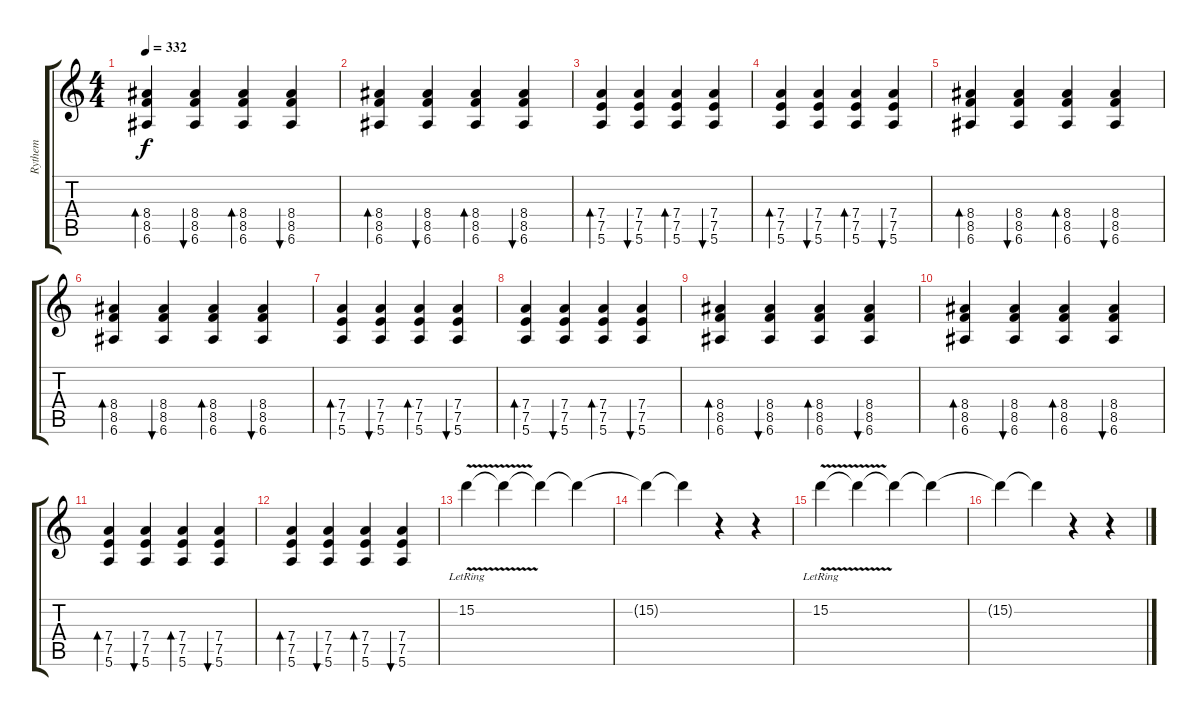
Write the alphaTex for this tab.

\track ("Rythem" "Rythem") {instrument overdrivenguitar}
\staff {score tabs}
\tuning (E4 B3 G3 D3 A2 E2) {hide}
\ts (4 4)
\tempo 332
\clef g2
\ks c
(8.4 8.5 6.6).4{bd 60 dy f} (8.4 8.5 6.6).4{bu 60} (8.4 8.5 6.6).4{bd 60} (8.4 8.5 6.6).4{bu 60} |
(8.4 8.5 6.6).4{bd 60} (8.4 8.5 6.6).4{bu 60} (8.4 8.5 6.6).4{bd 60} (8.4 8.5 6.6).4{bu 60} |
(7.4 7.5 5.6).4{bd 60} (7.4 7.5 5.6).4{bu 60} (7.4 7.5 5.6).4{bd 60} (7.4 7.5 5.6).4{bu 60} |
(7.4 7.5 5.6).4{bd 60} (7.4 7.5 5.6).4{bu 60} (7.4 7.5 5.6).4{bd 60} (7.4 7.5 5.6).4{bu 60} |
(8.4 8.5 6.6).4{bd 60} (8.4 8.5 6.6).4{bu 60} (8.4 8.5 6.6).4{bd 60} (8.4 8.5 6.6).4{bu 60} |
(8.4 8.5 6.6).4{bd 60} (8.4 8.5 6.6).4{bu 60} (8.4 8.5 6.6).4{bd 60} (8.4 8.5 6.6).4{bu 60} |
(7.4 7.5 5.6).4{bd 60} (7.4 7.5 5.6).4{bu 60} (7.4 7.5 5.6).4{bd 60} (7.4 7.5 5.6).4{bu 60} |
(7.4 7.5 5.6).4{bd 60} (7.4 7.5 5.6).4{bu 60} (7.4 7.5 5.6).4{bd 60} (7.4 7.5 5.6).4{bu 60} |
(8.4 8.5 6.6).4{bd 60} (8.4 8.5 6.6).4{bu 60} (8.4 8.5 6.6).4{bd 60} (8.4 8.5 6.6).4{bu 60} |
(8.4 8.5 6.6).4{bd 60} (8.4 8.5 6.6).4{bu 60} (8.4 8.5 6.6).4{bd 60} (8.4 8.5 6.6).4{bu 60} |
(7.4 7.5 5.6).4{bd 60} (7.4 7.5 5.6).4{bu 60} (7.4 7.5 5.6).4{bd 60} (7.4 7.5 5.6).4{bu 60} |
(7.4 7.5 5.6).4{bd 60} (7.4 7.5 5.6).4{bu 60} (7.4 7.5 5.6).4{bd 60} (7.4 7.5 5.6).4{bu 60} |
15.2{v lr}.4 15.2{t}.4 15.2{t}.4 15.2{t}.4 |
15.2{t}.4 15.2{t}.4 r.4 r.4 |
15.2{v lr}.4 15.2{t}.4 15.2{t}.4 15.2{t}.4 |
15.2{t}.4 15.2{t}.4 r.4 r.4
